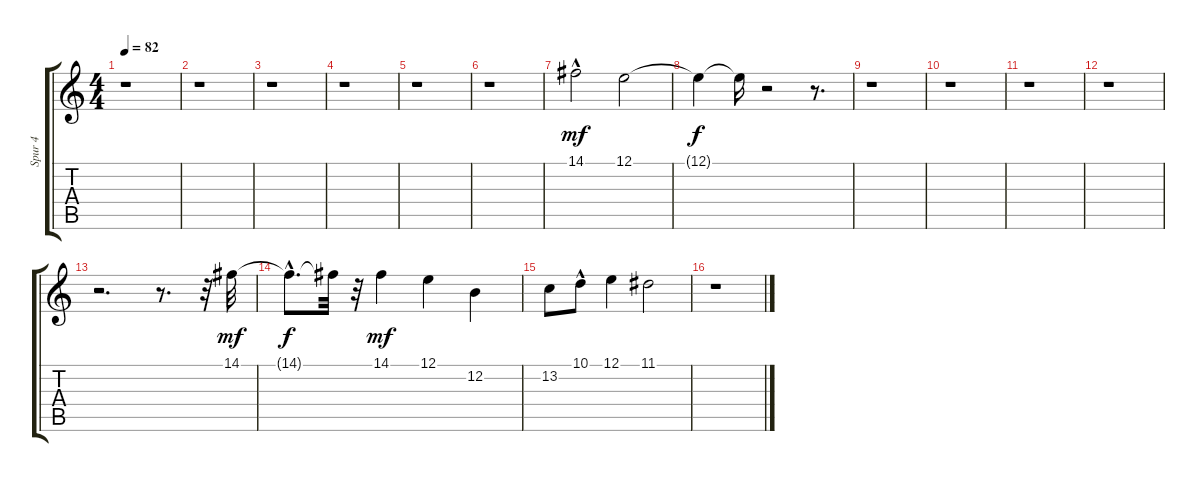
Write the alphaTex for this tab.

\track ("Spur 4" "Spur 4") {instrument electricpiano1}
\staff {score tabs}
\tuning (E4 B3 G3 D3 A2 E2) {hide}
\ts (4 4)
\tempo 82
\clef g2
\ks c
r.1{dy f} |
r.1 |
r.1 |
r.1 |
r.1 |
r.1 |
14.1{hac}.2{dy mf} 12.1.2 |
12.1{t}.4{dy f} 12.1{t}.16 r.2 r.8{d} |
r.1 |
r.1 |
r.1 |
r.1 |
r.2{d} r.8{d} r.32 14.1.32{dy mf} |
14.1{hac t}.8{d dy f} 14.1{t}.32 r.32 14.1.4{dy mf} 12.1.4 12.2.4 |
13.2.8 10.1{hac}.8 12.1.4 11.1.2 |
r.1
